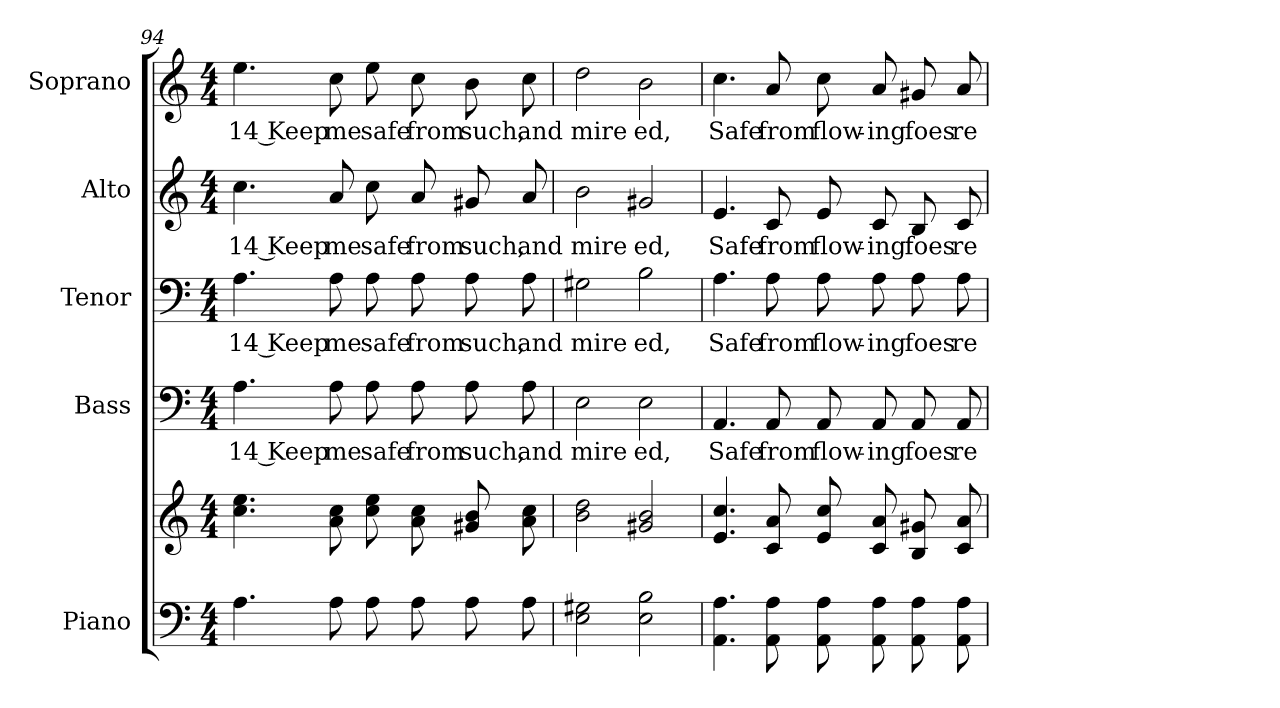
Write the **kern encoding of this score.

**kern	**kern	**kern	**text	**kern	**text	**kern	**text	**kern	**text
*part5	*part5	*part4	*part4	*part3	*part3	*part2	*part2	*part1	*part1
*staff6	*staff5	*staff4	*staff4	*staff3	*staff3	*staff2	*staff2	*staff1	*staff1
*I"Piano	*	*I"Bass	*	*I"Tenor	*	*I"Alto	*	*I"Soprano	*
*I'Pno.	*	*I'B.	*	*I'T.	*	*I'A.	*	*I'S.	*
*clefF4	*clefG2	*clefF4	*	*clefF4	*	*clefG2	*	*clefG2	*
*k[]	*k[]	*k[]	*	*k[]	*	*k[]	*	*k[]	*
*C:	*C:	*C:	*	*C:	*	*C:	*	*C:	*
*M4/4	*M4/4	*M4/4	*	*M4/4	*	*M4/4	*	*M4/4	*
=94	=94	=94	=94	=94	=94	=94	=94	=94	=94
!	!	!	!LO:LY:b:color=#000000	!	!	!	!	!	!
!	!	!	!	!	!LO:LY:b:color=#000000	!	!	!	!
!	!	!	!	!	!	!	!LO:LY:b:color=#000000	!	!
!	!	!	!	!	!	!	!	!	!LO:LY:b:color=#000000
4.Ai\	4.cci\ 4.eei	4.Ai\	14 Keep	4.Ai\	14 Keep	4.cci\	14 Keep	4.eei\	14 Keep
!	!	!	!LO:LY:b:color=#000000	!	!	!	!	!	!
!	!	!	!	!	!LO:LY:b:color=#000000	!	!	!	!
!	!	!	!	!	!	!	!LO:LY:b:color=#000000	!	!
!	!	!	!	!	!	!	!	!	!LO:LY:b:color=#000000
8Ai\	8ai\ 8cci	8Ai\	me	8Ai\	me	8ai/	me	8cci\	me
!	!	!	!LO:LY:b:color=#000000	!	!	!	!	!	!
!	!	!	!	!	!LO:LY:b:color=#000000	!	!	!	!
!	!	!	!	!	!	!	!LO:LY:b:color=#000000	!	!
!	!	!	!	!	!	!	!	!	!LO:LY:b:color=#000000
8Ai\	8cci\ 8eei	8Ai\	safe	8Ai\	safe	8cci\	safe	8eei\	safe
!	!	!	!LO:LY:b:color=#000000	!	!	!	!	!	!
!	!	!	!	!	!LO:LY:b:color=#000000	!	!	!	!
!	!	!	!	!	!	!	!LO:LY:b:color=#000000	!	!
!	!	!	!	!	!	!	!	!	!LO:LY:b:color=#000000
8Ai\	8ai\ 8cci	8Ai\	from	8Ai\	from	8ai/	from	8cci\	from
!	!	!	!LO:LY:b:color=#000000	!	!	!	!	!	!
!	!	!	!	!	!LO:LY:b:color=#000000	!	!	!	!
!	!	!	!	!	!	!	!LO:LY:b:color=#000000	!	!
!	!	!	!	!	!	!	!	!	!LO:LY:b:color=#000000
8Ai\	8g#Xi/ 8bi	8Ai\	such,	8Ai\	such,	8g#Xi/	such,	8bi\	such,
!	!	!	!LO:LY:b:color=#000000	!	!	!	!	!	!
!	!	!	!	!	!LO:LY:b:color=#000000	!	!	!	!
!	!	!	!	!	!	!	!LO:LY:b:color=#000000	!	!
!	!	!	!	!	!	!	!	!	!LO:LY:b:color=#000000
8Ai\	8ai\ 8cci	8Ai\	and	8Ai\	and	8ai/	and	8cci\	and
!!LO:PB:g=z
=95	=95	=95	=95	=95	=95	=95	=95	=95	=95
!	!	!	!LO:LY:b:color=#000000	!	!	!	!	!	!
!	!	!	!	!	!LO:LY:b:color=#000000	!	!	!	!
!	!	!	!	!	!	!	!LO:LY:b:color=#000000	!	!
!	!	!	!	!	!	!	!	!	!LO:LY:b:color=#000000
2Ei\ 2G#Xi	2bi\ 2ddi	2Ei\	mire	2G#Xi\	mire	2bi\	mire	2ddi\	mire
!	!	!	!LO:LY:b:color=#000000	!	!	!	!	!	!
!	!	!	!	!	!LO:LY:b:color=#000000	!	!	!	!
!	!	!	!	!	!	!	!LO:LY:b:color=#000000	!	!
!	!	!	!	!	!	!	!	!	!LO:LY:b:color=#000000
2Ei\ 2Bi	2g#Xi/ 2bi	2Ei\	ed,	2Bi\	ed,	2g#Xi/	ed,	2bi\	ed,
=96	=96	=96	=96	=96	=96	=96	=96	=96	=96
!	!	!	!LO:LY:b:color=#000000	!	!	!	!	!	!
!	!	!	!	!	!LO:LY:b:color=#000000	!	!	!	!
!	!	!	!	!	!	!	!LO:LY:b:color=#000000	!	!
!	!	!	!	!	!	!	!	!	!LO:LY:b:color=#000000
4.AAi\ 4.Ai	4.ei/ 4.cci	4.AAi/	Safe	4.Ai\	Safe	4.ei/	Safe	4.cci\	Safe
!	!	!	!LO:LY:b:color=#000000	!	!	!	!	!	!
!	!	!	!	!	!LO:LY:b:color=#000000	!	!	!	!
!	!	!	!	!	!	!	!LO:LY:b:color=#000000	!	!
!	!	!	!	!	!	!	!	!	!LO:LY:b:color=#000000
8AAi\ 8Ai	8ci/ 8ai	8AAi/	from	8Ai\	from	8ci/	from	8ai/	from
!	!	!	!LO:LY:b:color=#000000	!	!	!	!	!	!
!	!	!	!	!	!LO:LY:b:color=#000000	!	!	!	!
!	!	!	!	!	!	!	!LO:LY:b:color=#000000	!	!
!	!	!	!	!	!	!	!	!	!LO:LY:b:color=#000000
8AAi\ 8Ai	8ei/ 8cci	8AAi/	flow-	8Ai\	flow-	8ei/	flow-	8cci\	flow-
!	!	!	!LO:LY:b:color=#000000	!	!	!	!	!	!
!	!	!	!	!	!LO:LY:b:color=#000000	!	!	!	!
!	!	!	!	!	!	!	!LO:LY:b:color=#000000	!	!
!	!	!	!	!	!	!	!	!	!LO:LY:b:color=#000000
8AAi\ 8Ai	8ci/ 8ai	8AAi/	-ing	8Ai\	-ing	8ci/	-ing	8ai/	-ing
!	!	!	!LO:LY:b:color=#000000	!	!	!	!	!	!
!	!	!	!	!	!LO:LY:b:color=#000000	!	!	!	!
!	!	!	!	!	!	!	!LO:LY:b:color=#000000	!	!
!	!	!	!	!	!	!	!	!	!LO:LY:b:color=#000000
8AAi\ 8Ai	8Bi/ 8g#Xi	8AAi/	foes	8Ai\	foes	8Bi/	foes	8g#Xi/	foes
!	!	!	!LO:LY:b:color=#000000	!	!	!	!	!	!
!	!	!	!	!	!LO:LY:b:color=#000000	!	!	!	!
!	!	!	!	!	!	!	!LO:LY:b:color=#000000	!	!
!	!	!	!	!	!	!	!	!	!LO:LY:b:color=#000000
8AAi\ 8Ai	8ci/ 8ai	8AAi/	re-	8Ai\	re-	8ci/	re-	8ai/	re-
=	=	=	=	=	=	=	=	=	=
*-	*-	*-	*-	*-	*-	*-	*-	*-	*-
